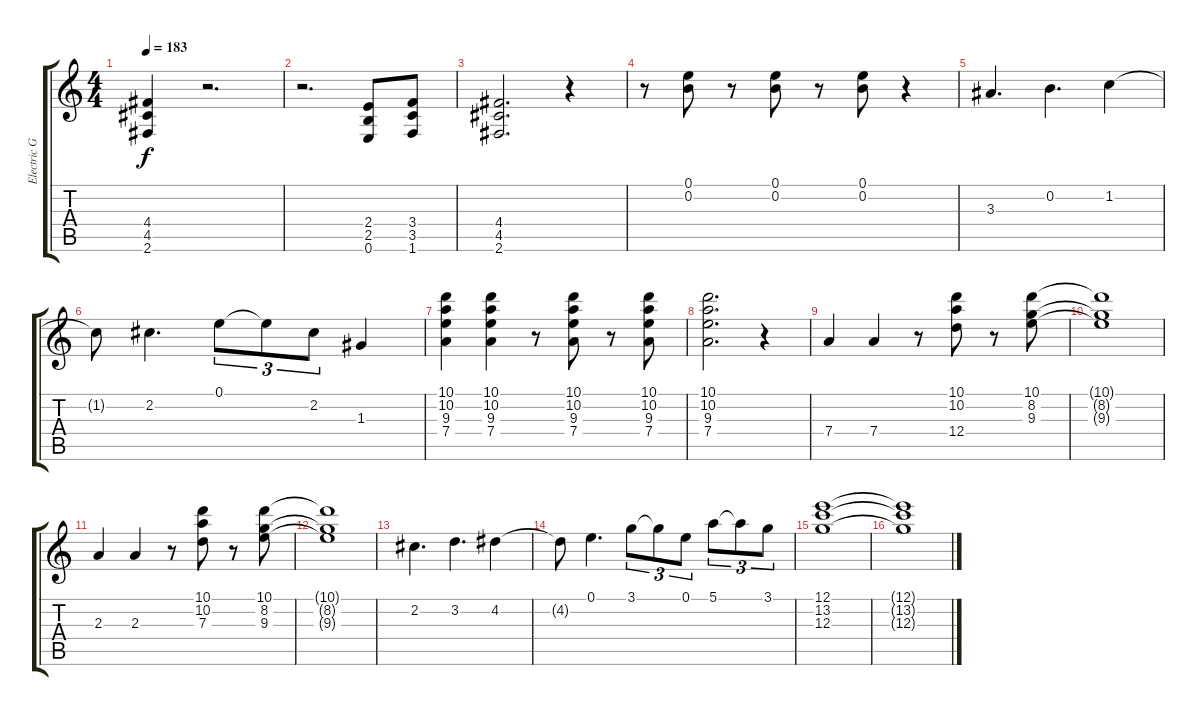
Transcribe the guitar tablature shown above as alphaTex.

\track ("Electric Guitar" "Electric G") {instrument distortionguitar}
\staff {score tabs}
\tuning (E4 B3 G3 D3 A2 E2) {hide}
\ts (4 4)
\tempo 183
\clef g2
\ks c
(4.4 4.5 2.6).4{dy f} r.2{d} |
r.2{d} (2.4 2.5 0.6).8 (3.4 3.5 1.6).8 |
(4.4 4.5 2.6).2{d} r.4 |
r.8 (0.1 0.2).8 r.8 (0.1 0.2).8 r.8 (0.1 0.2).8 r.4 |
3.3.4{d} 0.2.4{d} 1.2.4 |
1.2{t}.8 2.2.4{d} 0.1.8{tu (3 2)} 0.1{t}.8{tu (3 2)} 2.2.8{tu (3 2)} 1.3.4 |
(10.1 10.2 9.3 7.4).4 (10.1 10.2 9.3 7.4).4 r.8 (10.1 10.2 9.3 7.4).8 r.8 (10.1 10.2 9.3 7.4).8 |
(10.1 10.2 9.3 7.4).2{d} r.4 |
7.4.4 7.4.4 r.8 (10.1 10.2 12.4).8 r.8 (10.1 8.2 9.3).8 |
(10.1{t} 8.2{t} 9.3{t}).1 |
2.3.4 2.3.4 r.8 (10.1 10.2 7.3).8 r.8 (10.1 8.2 9.3).8 |
(10.1{t} 8.2{t} 9.3{t}).1 |
2.2.4{d} 3.2.4{d} 4.2.4 |
4.2{t}.8 0.1.4{d} 3.1.8{tu (3 2)} 3.1{t}.8{tu (3 2)} 0.1.8{tu (3 2)} 5.1.8{tu (3 2)} 5.1{t}.8{tu (3 2)} 3.1.8{tu (3 2)} |
(12.1 13.2 12.3).1 |
(12.1{t} 13.2{t} 12.3{t}).1
